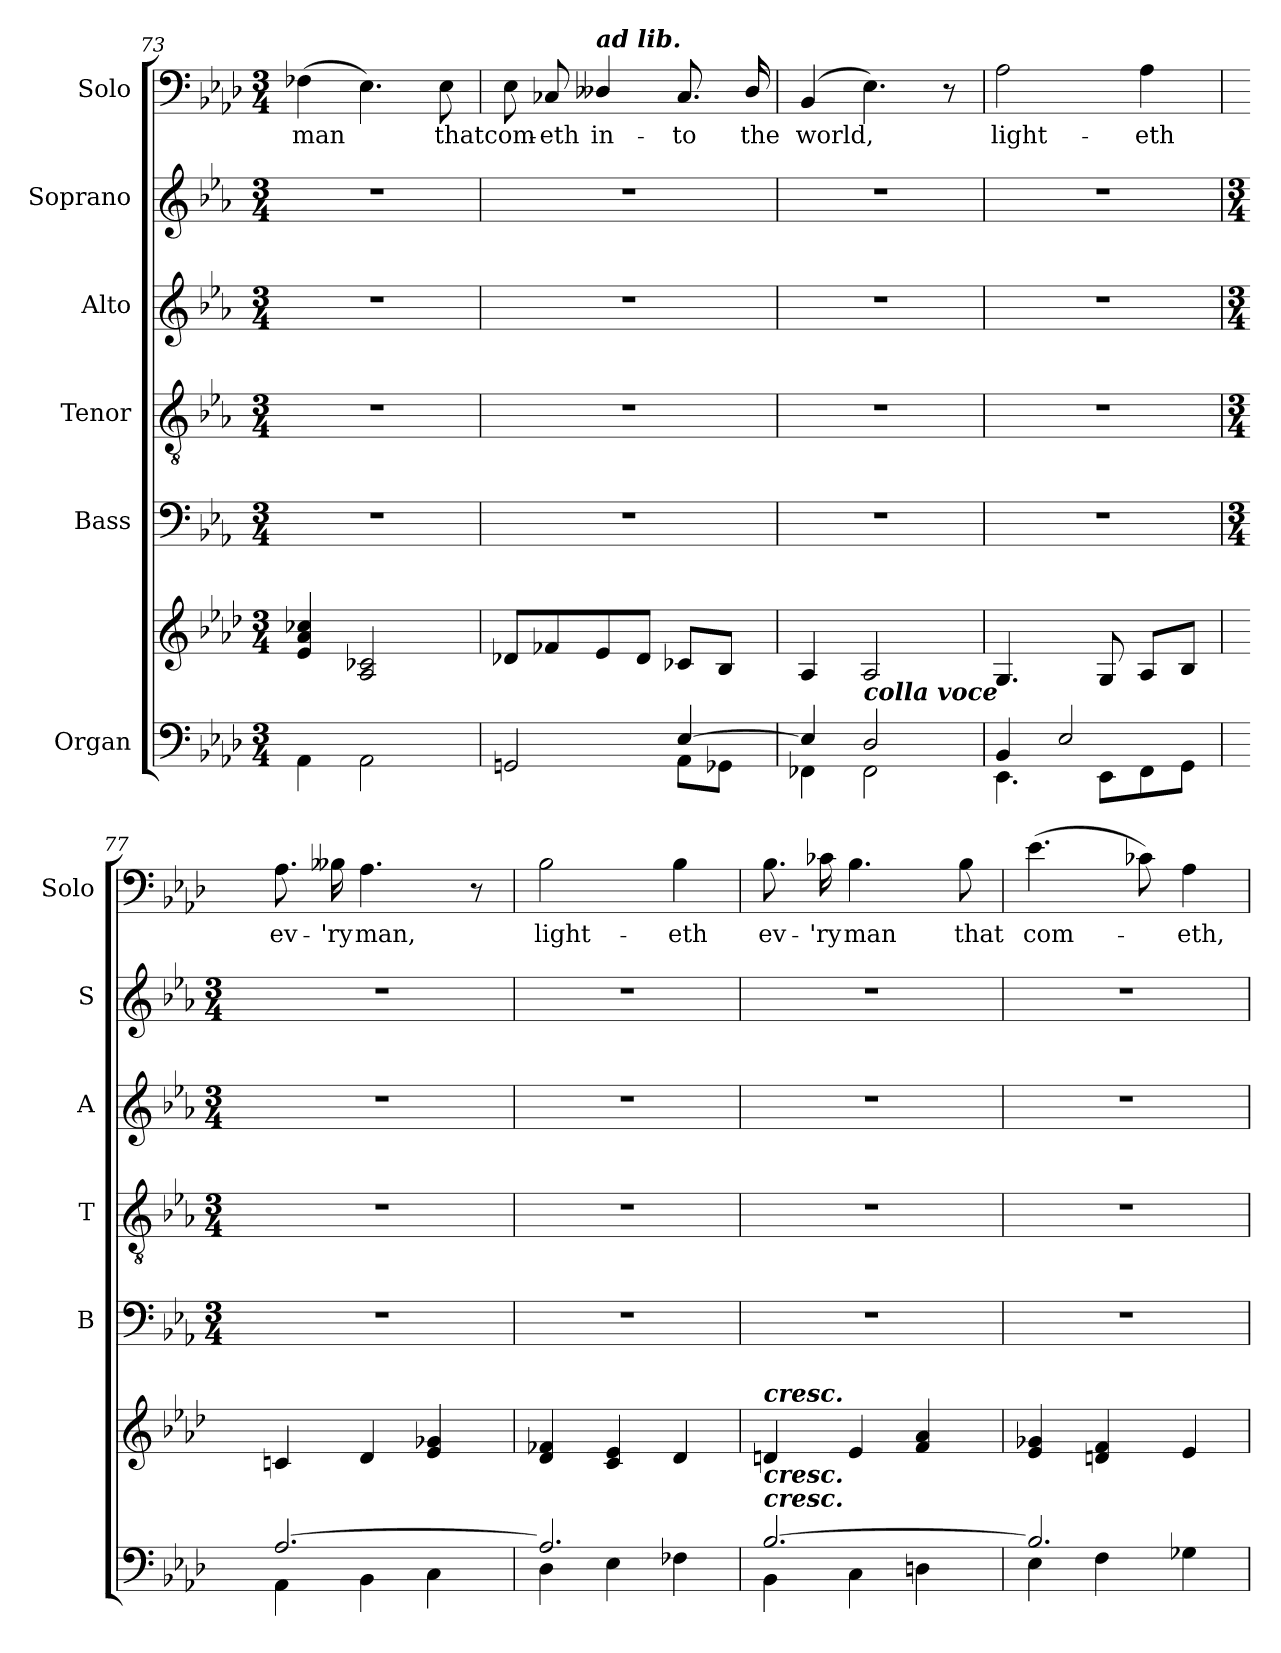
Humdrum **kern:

**kern	**kern	**dynam	**kern	**kern	**kern	**kern	**kern	**text
*part6	*part6	*part6	*part5	*part4	*part3	*part2	*part1	*part1
*staff7	*staff6	*staff6/7	*staff5	*staff4	*staff3	*staff2	*staff1	*staff1
*I"Organ	*	*	*I"Bass	*I"Tenor	*I"Alto	*I"Soprano	*I"Solo	*
*	*	*	*I'B	*I'T	*I'A	*I'S	*I'Solo	*
!!LO:LB:g=z
*clefF4	*clefG2	*	*clefF4	*clefGv2	*clefG2	*clefG2	*clefF4	*
*k[b-e-a-d-]	*k[b-e-a-d-]	*	*k[b-e-a-]	*k[b-e-a-]	*k[b-e-a-]	*k[b-e-a-]	*k[b-e-a-d-]	*
*A-:	*A-:	*	*E-:	*E-:	*E-:	*E-:	*A-:	*
*M3/4	*M3/4	*	*M3/4	*M3/4	*M3/4	*M3/4	*M3/4	*
=73	=73	=73	=73	=73	=73	=73	=73	=73
*^	*	*	*	*	*	*	*	*
!	!	!	!	!	!	!	!	!	!LO:LY:b
2.ryy	4AA-\	4e- 4a- 4cc-X	.	2.r	2.r	2.r	2.r	(>4F-X	man
.	2AA-\	2A- 2c-X	.	.	.	.	.	4.E-)	.
!	!	!	!	!	!	!	!	!	!LO:LY:b
.	.	.	.	.	.	.	.	8E-	that
=74	=74	=74	=74	=74	=74	=74	=74	=74	=74
!	!	!	!	!	!	!	!	!	!LO:LY:b
2GGn/	2ryy	8d-XL	.	2.r	2.r	2.r	2.r	8E-	com-
!	!	!	!	!	!	!	!	!	!LO:LY:b
.	.	8f-X	.	.	.	.	.	8C-X	-eth
!	!	!	!	!	!	!	!	!LO:TX:a:Bi:t=ad lib.	!
!	!	!	!	!	!	!	!	!	!LO:LY:b
.	.	8e-	.	.	.	.	.	4D--X/	in-
.	.	8d-J	.	.	.	.	.	.	.
!	!	!	!	!	!	!	!	!	!LO:LY:b
[4E-/	8AA-\L	8c-XL	.	.	.	.	.	8.C-	-to
.	8GG-X\J	8B-J	.	.	.	.	.	.	.
!	!	!	!	!	!	!	!	!	!LO:LY:b
.	.	.	.	.	.	.	.	16D--/	the
=75	=75	=75	=75	=75	=75	=75	=75	=75	=75
!	!	!	!	!	!	!	!	!	!LO:LY:b
4E-/]	4FF-X\	4A-	.	2.r	2.r	2.r	2.r	(<4BB-	world,
!LO:TX:a:Bi:t=colla voce	!	!	!	!	!	!	!	!	!
2D-/	2FF-\	2A-	.	.	.	.	.	4.E-)	.
.	.	.	.	.	.	.	.	8r	.
=76	=76	=76	=76	=76	=76	=76	=76	=76	=76
!	!	!	!	!	!	!	!	!	!LO:LY:b
4BB-/	4.EE-\	4.G	.	2.r	2.r	2.r	2.r	2A-	light-
2E-/	.	.	.	.	.	.	.	.	.
.	8EE-\L	8G	.	.	.	.	.	.	.
!	!	!	!	!	!	!	!	!	!LO:LY:b
.	8FF\	8A-L	.	.	.	.	.	4A-	-eth
.	8GG\J	8B-J	.	.	.	.	.	.	.
!!LO:LB:g=z
=77	=77	=77	=77	=77	=77	=77	=77	=77	=77
*	*	*	*	*M3/4	*M3/4	*M3/4	*M3/4	*	*
!	!	!	!LO:DY:b=2	!	!	!	!	!	!LO:LY:b
!	!	!	!LO:DY:n=1:b=2	!	!	!	!	!	!
!	!	!	!LO:DY:n=2:b	!	!	!	!	!	!
[2.A-/	4AA-\	4cn	mf mf mf	2.r	2.r	2.r	2.r	8.A-	ev-
!	!	!	!	!	!	!	!	!	!LO:LY:b
.	.	.	.	.	.	.	.	16B--X	-'ry
!	!	!	!	!	!	!	!	!	!LO:LY:b
.	4BB-\	4d-	.	.	.	.	.	4.A-	man,
.	4C\	4e- 4g-X	.	.	.	.	.	.	.
.	.	.	.	.	.	.	.	8r	.
!!LO:LB:g=z
=78	=78	=78	=78	=78	=78	=78	=78	=78	=78
!	!	!	!	!	!	!	!	!	!LO:LY:b
2.A-/]	4D-\	4d- 4f-X	.	2.r	2.r	2.r	2.r	2B-	light-
.	4E-\	4c 4e-	.	.	.	.	.	.	.
!	!	!	!	!	!	!	!	!	!LO:LY:b
.	4F-X\	4d-	.	.	.	.	.	4B-	-eth
=79	=79	=79	=79	=79	=79	=79	=79	=79	=79
!	!	!LO:TX:a:Bi:t=cresc.	!	!	!	!	!	!	!
!LO:TX:a:Bi:t=cresc.	!	!	!	!	!	!	!	!	!
!LO:TX:a:Bi:t=cresc.	!	!	!	!	!	!	!	!	!
!	!	!	!	!	!	!	!	!	!LO:LY:b
[2.B-/	4BB-\	4dn	.	2.r	2.r	2.r	2.r	8.B-	ev-
!	!	!	!	!	!	!	!	!	!LO:LY:b
.	.	.	.	.	.	.	.	16c-X	-'ry
!	!	!	!	!	!	!	!	!	!LO:LY:b
.	4C\	4e-	.	.	.	.	.	4.B-	man
.	4Dn\	4f 4a-	.	.	.	.	.	.	.
!	!	!	!	!	!	!	!	!	!LO:LY:b
.	.	.	.	.	.	.	.	8B-	that
=80	=80	=80	=80	=80	=80	=80	=80	=80	=80
!	!	!	!	!	!	!	!	!	!LO:LY:b
2.B-/]	4E-\	4e- 4g-X	.	2.r	2.r	2.r	2.r	(>4.e-	com-
.	4F\	4dn 4f	.	.	.	.	.	.	.
.	.	.	.	.	.	.	.	8c-X)	.
!	!	!	!	!	!	!	!	!	!LO:LY:b
.	4G-X\	4e-	.	.	.	.	.	4A-	eth,
*v	*v	*	*	*	*	*	*	*	*
=	=	=	=	=	=	=	=	=
*-	*-	*-	*-	*-	*-	*-	*-	*-
